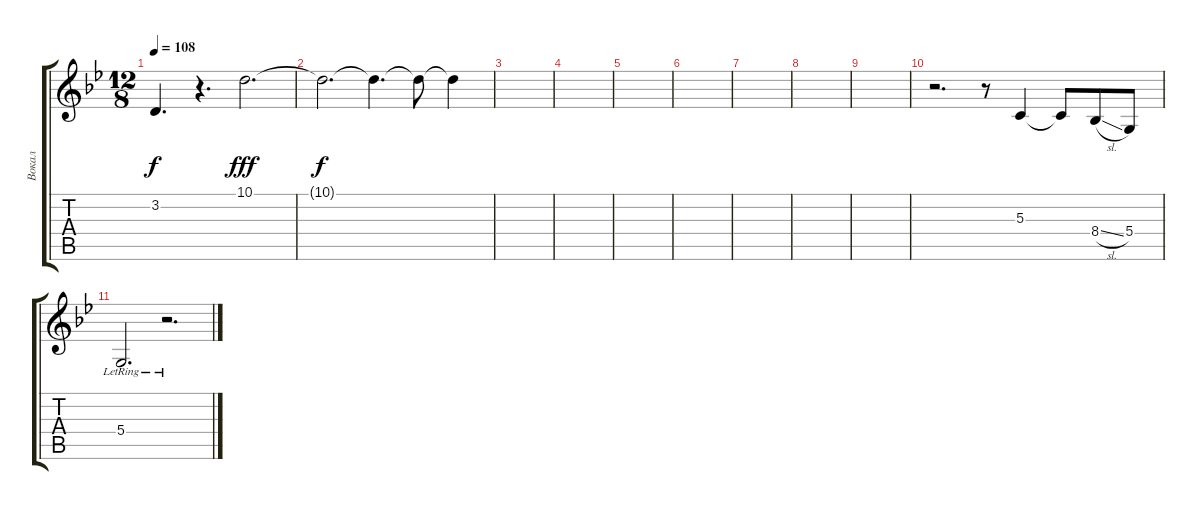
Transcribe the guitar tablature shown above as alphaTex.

\track ("Вокал" "Вокал") {instrument tenorsax}
\staff {score tabs}
\tuning (E4 B3 G3 D3 A2 E2) {hide}
\ts (12 8)
\tempo 108
\clef g2
\ks gminor
3.2{t}.4{d dy f} r.4{d} 10.1.2{d dy fff} |
10.1{t}.2{d dy f} 10.1{t}.4{d} 10.1{t}.8 10.1{t}.4 |
|
|
|
|
|
|
|
r.2{d} r.8 5.3.4 5.3{t}.8 8.4{sl}.8 5.4.8 |
5.4{lr}.2{d} r.2{d}
